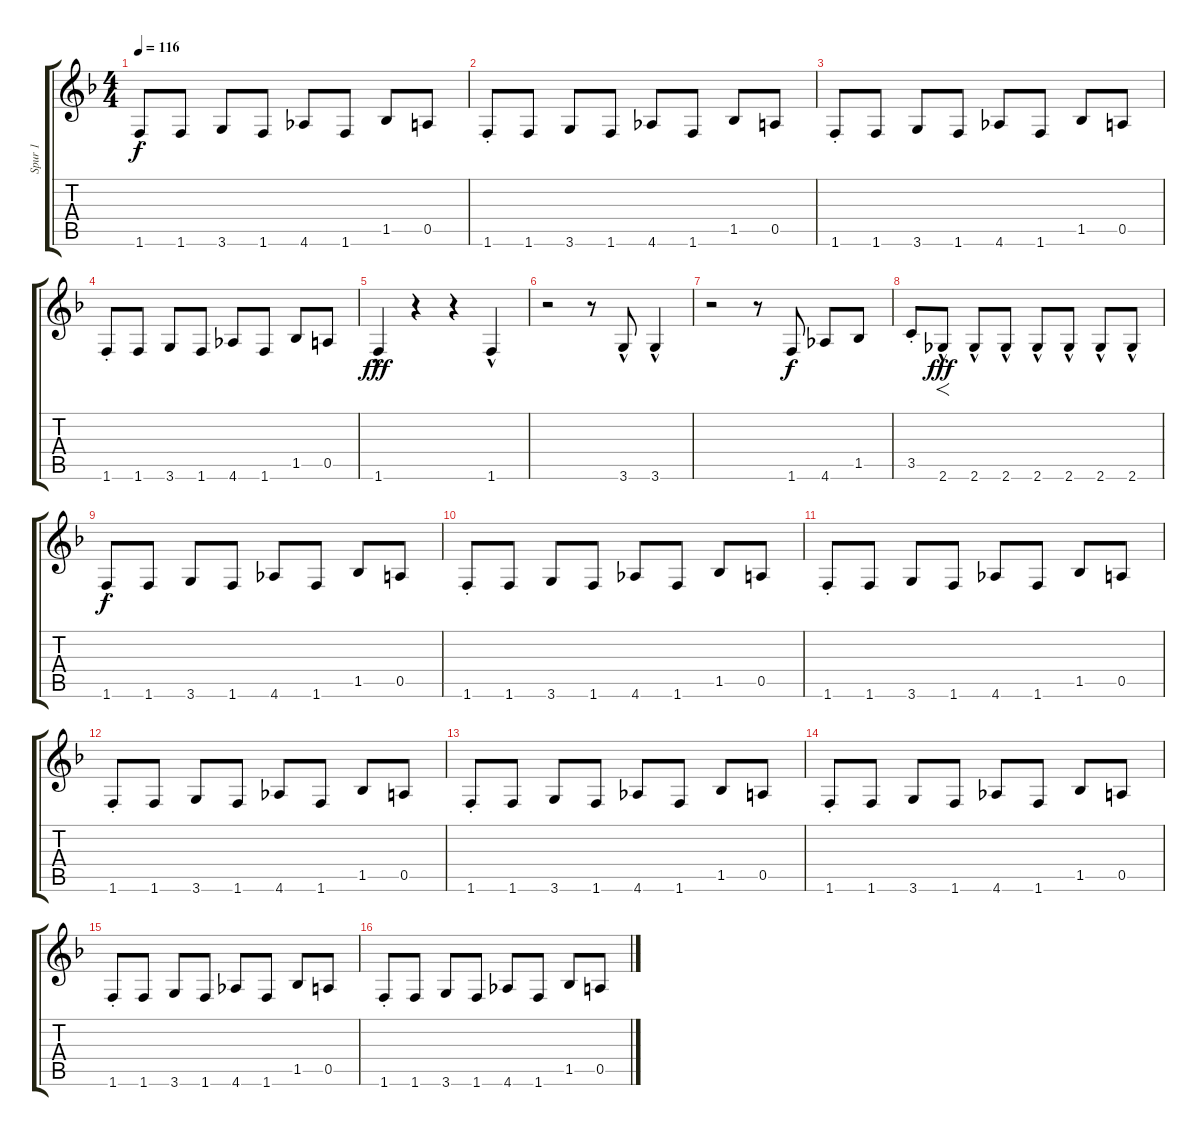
\track ("Spur 1" "Spur 1") {instrument acousticguitarsteel}
\staff {score tabs}
\tuning (E4 B3 G3 D3 A2 E2) {hide}
\ts (4 4)
\tempo 116
\clef g2
\ks f
1.6{st}.8{dy f} 1.6.8 3.6.8 1.6.8 4.6.8 1.6.8 1.5.8 0.5.8 |
1.6{st}.8 1.6.8 3.6.8 1.6.8 4.6.8 1.6.8 1.5.8 0.5.8 |
1.6{st}.8 1.6.8 3.6.8 1.6.8 4.6.8 1.6.8 1.5.8 0.5.8 |
1.6{st}.8 1.6.8 3.6.8 1.6.8 4.6.8 1.6.8 1.5.8 0.5.8 |
1.6{hac}.4{dy fff} r.4 r.4 1.6{hac}.4 |
r.2 r.8 3.6{hac}.8 3.6{hac}.4 |
r.2 r.8 1.6.8{dy f} 4.6.8 1.5.8 |
3.5{st}.8 2.6{hac}.8{f dy fff} 2.6{hac}.8 2.6{hac}.8 2.6{hac}.8 2.6{hac}.8 2.6{hac}.8 2.6{hac}.8 |
1.6{st}.8{dy f} 1.6.8 3.6.8 1.6.8 4.6.8 1.6.8 1.5.8 0.5.8 |
1.6{st}.8 1.6.8 3.6.8 1.6.8 4.6.8 1.6.8 1.5.8 0.5.8 |
1.6{st}.8 1.6.8 3.6.8 1.6.8 4.6.8 1.6.8 1.5.8 0.5.8 |
1.6{st}.8 1.6.8 3.6.8 1.6.8 4.6.8 1.6.8 1.5.8 0.5.8 |
1.6{st}.8 1.6.8 3.6.8 1.6.8 4.6.8 1.6.8 1.5.8 0.5.8 |
1.6{st}.8 1.6.8 3.6.8 1.6.8 4.6.8 1.6.8 1.5.8 0.5.8 |
1.6{st}.8 1.6.8 3.6.8 1.6.8 4.6.8 1.6.8 1.5.8 0.5.8 |
1.6{st}.8 1.6.8 3.6.8 1.6.8 4.6.8 1.6.8 1.5.8 0.5.8
